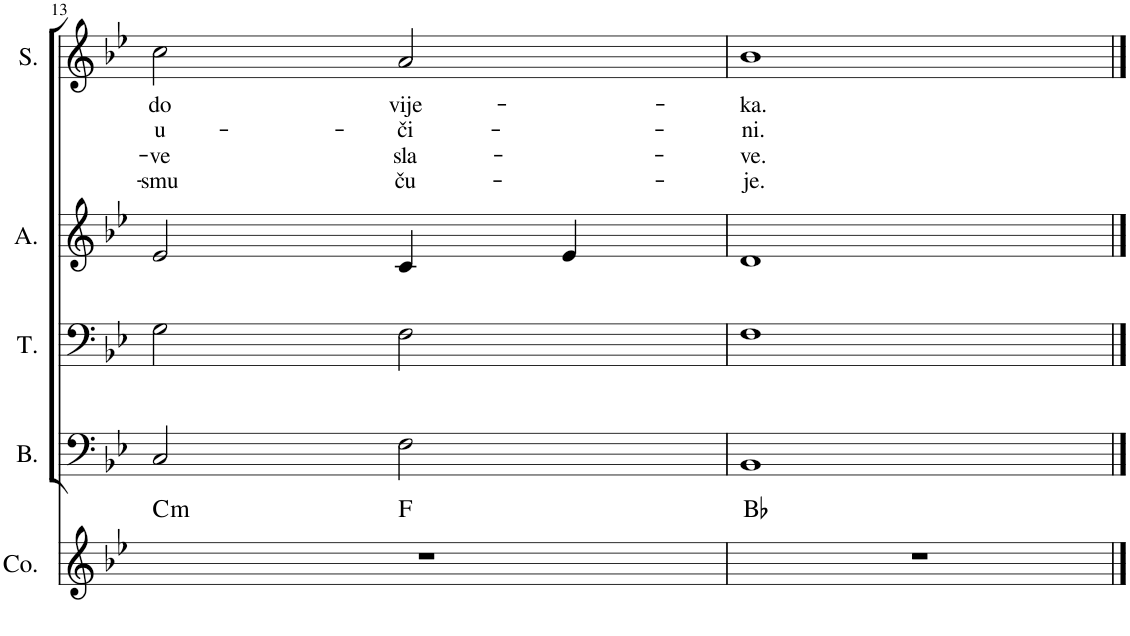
**kern	**harte	**kern	**kern	**kern	**kern	**text	**text	**text	**text
*part5	*part5	*part4	*part3	*part2	*part1	*part1	*part1	*part1	*part1
*staff5	*	*staff4	*staff3	*staff2	*staff1	*staff1	*staff1	*staff1	*staff1
*I"Chords	*	*I"Bass	*I"Tenor	*I"Alto	*I"Soprano	*	*	*	*
*I'Co.	*	*I'B.	*I'T.	*I'A.	*I'S.	*	*	*	*
!!LO:PB:g=z
*clefG2	*	*clefF4	*clefF4	*clefG2	*clefG2	*	*	*	*
*k[b-e-]	*	*k[b-e-]	*k[b-e-]	*k[b-e-]	*k[b-e-]	*	*	*	*
*M4/4	*	*M4/4	*M4/4	*M4/4	*M4/4	*	*	*	*
=13	=13	=13	=13	=13	=13	=13	=13	=13	=13
!	!LO:H:kt=m	!	!	!	!	!LO:LY:b	!LO:LY:b	!LO:LY:b	!LO:LY:b
*^	*	*	*	*	*	*	*	*	*
1r	2ryy	C:min	2C/	2G\	2e-/	2cc\	do	u-	-ve	-smu
!	!	!	!	!	!	!	!LO:LY:b	!LO:LY:b	!LO:LY:b	!LO:LY:b
.	2ryy	F:maj	2F\	2F\	4c/	2a/	vije-	-či-	sla-	ču-
.	.	.	.	.	4e-/	.	.	.	.	.
=14	=14	=14	=14	=14	=14	=14	=14	=14	=14	=14
!	!	!	!	!	!	!	!LO:LY:b	!LO:LY:b	!LO:LY:b	!LO:LY:b
*v	*v	*	*	*	*	*	*	*	*	*
1r	Bb:maj	1BB-	1F	1d	1b-	-ka.	-ni.	-ve.	-je.
==	==	==	==	==	==	==	==	==	==
*-	*-	*-	*-	*-	*-	*-	*-	*-	*-
